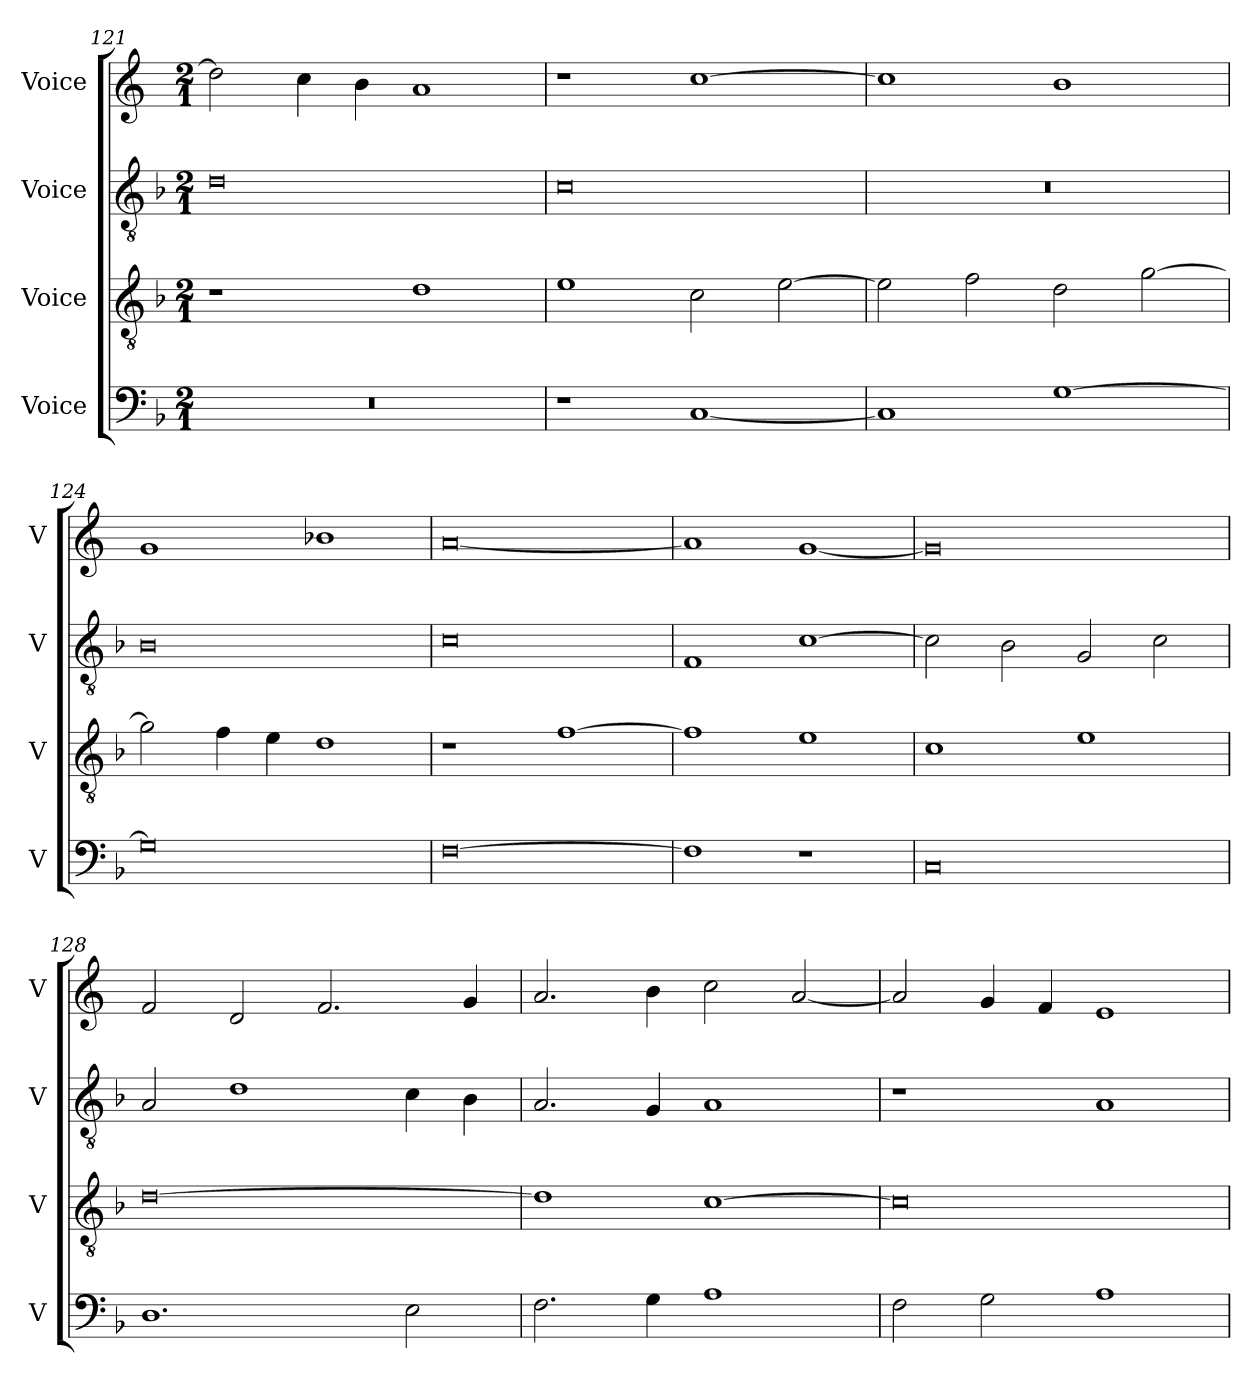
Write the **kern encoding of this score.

**kern	**kern	**kern	**kern
*part4	*part3	*part2	*part1
*staff4	*staff3	*staff2	*staff1
*I"Voice	*I"Voice	*I"Voice	*I"Voice
*I'V	*I'V	*I'V	*I'V
!!LO:LB:g=z
*clefF4	*clefGv2	*clefGv2	*clefG2
*k[b-]	*k[b-]	*k[b-]	*k[]
*M2/1	*M2/1	*M2/1	*M2/1
=121	=121	=121	=121
0r	1r	0d	2dd\]
.	.	.	4cc\
.	.	.	4b\
.	1d	.	1a
=122	=122	=122	=122
1r	1e	0c	1r
[1C	2c\	.	[1cc
.	[2e\	.	.
=123	=123	=123	=123
1C]	2e\]	0r	1cc]
.	2f\	.	.
[1G	2d\	.	1b
.	[2g\	.	.
=124	=124	=124	=124
0G]	2g\]	0B-	1g
.	4f\	.	.
.	4e\	.	.
.	1d	.	1b-X
!!LO:LB:g=z
=125	=125	=125	=125
[0F	1r	0c	[0a
.	[1f	.	.
=126	=126	=126	=126
1F]	1f]	1F	1a]
1r	1e	[1c	[1g
=127	=127	=127	=127
0C	1c	2c\]	0g]
.	.	2B-\	.
.	1e	2G/	.
.	.	2c\	.
=128	=128	=128	=128
1.D	[0d	2A/	2f/
.	.	1d	2d/
.	.	.	2.f/
2E\	.	4c\	.
.	.	4B-\	4g/
!!LO:PB:g=z
=129	=129	=129	=129
2.F\	1d]	2.A/	2.a/
4G\	.	4G/	4b\
1A	[1c	1A	2cc\
.	.	.	[2a/
=130	=130	=130	=130
2F\	0c]	1r	2a/]
2G\	.	.	4g/
.	.	.	4f/
1A	.	1A	1e
=	=	=	=
*-	*-	*-	*-
